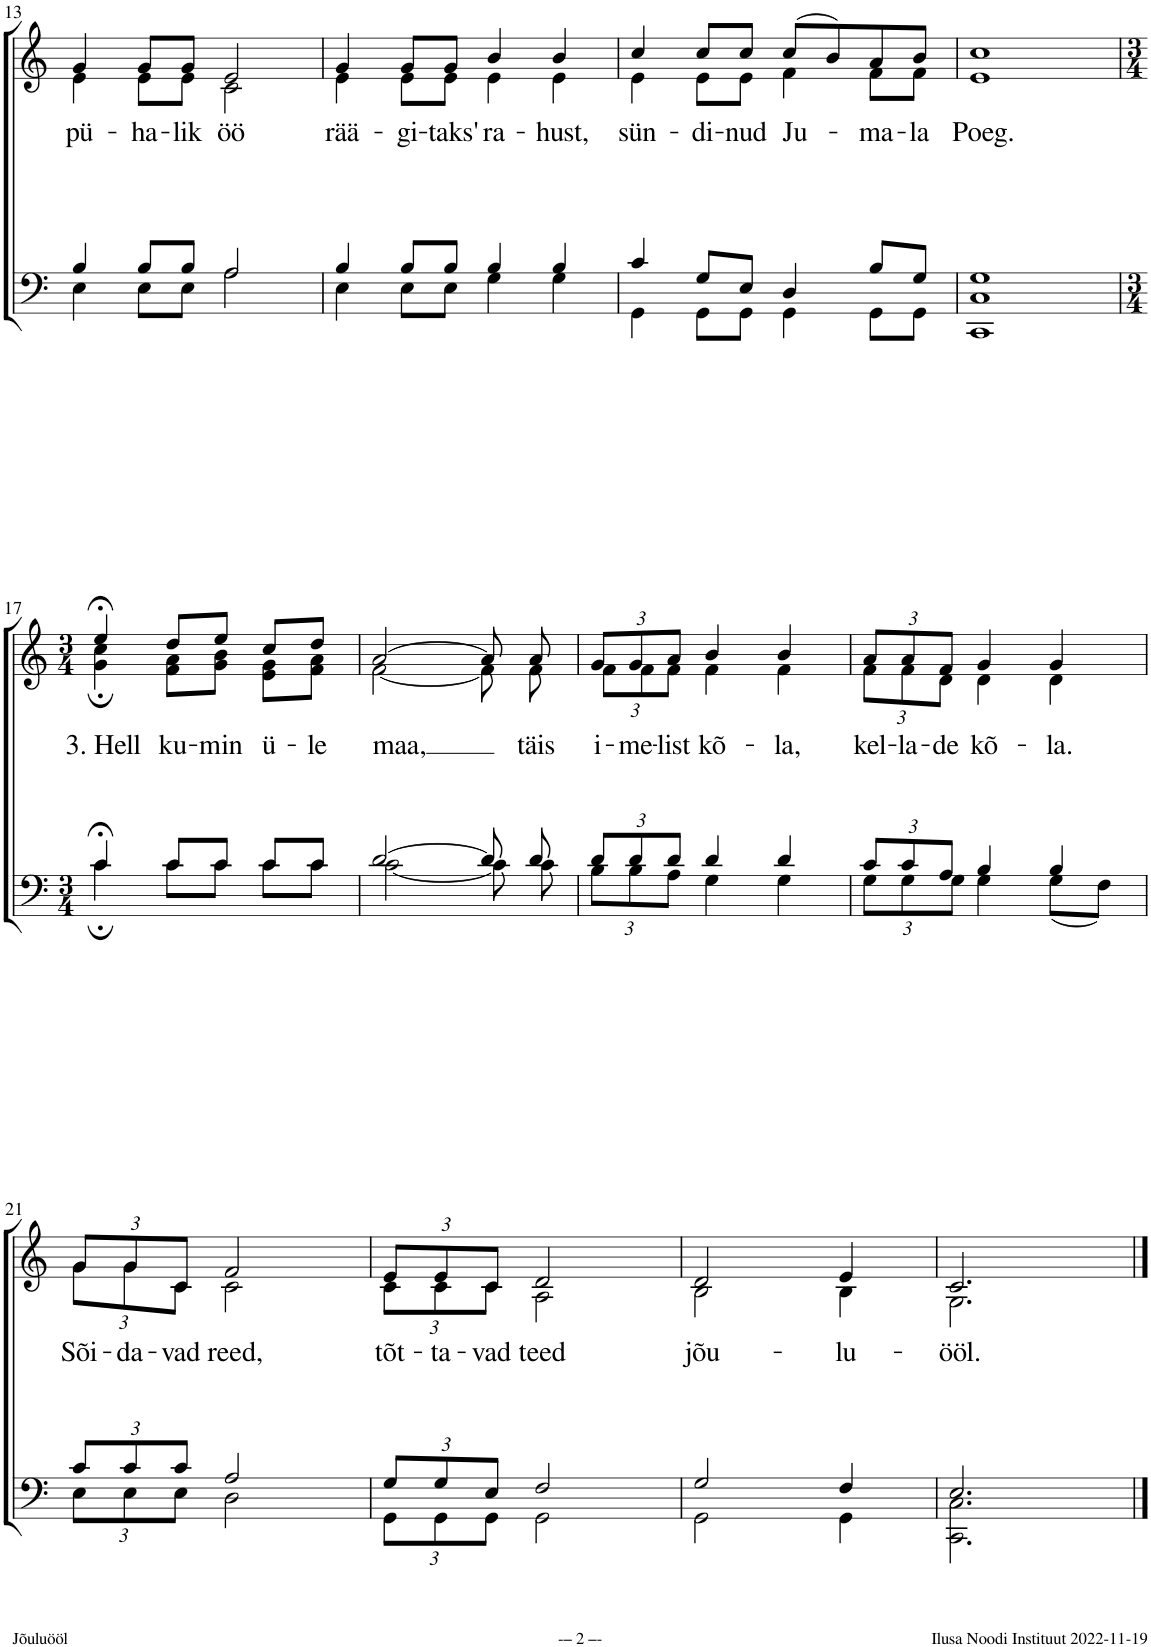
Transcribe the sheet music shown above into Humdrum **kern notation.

**kern	**kern	**text
*part2	*part1	*part1
*staff2	*staff1	*staff1
*I"T B	*I"S A	*
!!LO:PB:g=z
*clefF4	*clefG2	*
*	*Trd1c2	*
*k[]	*k[]	*
*M4/4	*M4/4	*
=13	=13	=13
*^	*	*
!	!	!	!LO:LY:b
*	*	*^	*
4B/	4E\	4g/	4e\	pü-
!	!	!	!	!LO:LY:b
8B/L	8E\L	8g/L	8e\L	-ha-
!	!	!	!	!LO:LY:b
8B/J	8E\J	8g/J	8e\J	-lik
!	!	!	!	!LO:LY:b
2A/	2A\	2e/	2c\	öö
=14	=14	=14	=14	=14
!	!	!	!	!LO:LY:b
4B/	4E\	4g/	4e\	rää-
!	!	!	!	!LO:LY:b
8B/L	8E\L	8g/L	8e\L	-gi-
!	!	!	!	!LO:LY:b
8B/J	8E\J	8g/J	8e\J	-taks'
!	!	!	!	!LO:LY:b
4B/	4G\	4b/	4e\	ra-
!	!	!	!	!LO:LY:b
4B/	4G\	4b/	4e\	-hust,
=15	=15	=15	=15	=15
!	!	!	!	!LO:LY:b
4c/	4GG\	4cc/	4e\	sün-
!	!	!	!	!LO:LY:b
8G/L	8GG\L	8cc/L	8e\L	-di-
!	!	!	!	!LO:LY:b
8E/J	8GG\J	8cc/J	8e\J	-nud
!	!	!	!	!LO:LY:b
4D/	4GG\	(8cc/L	4f\	Ju-
.	.	8b/)	.	.
!	!	!	!	!LO:LY:b
8B/L	8GG\L	8a/	8f\L	-ma-
!	!	!	!	!LO:LY:b
8G/J	8GG\J	8b/J	8f\J	-la
=16	=16	=16	=16	=16
!	!	!	!	!LO:LY:b
1G	1CC 1C	1cc	1e	Poeg.
!!LO:LB:g=z	!!
=17	=17	=17	=17	=17
*M3/4	*	*M3/4	*	*
!	!	!	!	!LO:LY:b
4c;</	4c;\	4ee;</	4g\; 4cc\;	3. Hell
!	!	!	!	!LO:LY:b
8c/L	8c\L	8dd/L	8f\ 8a\L	ku-
!	!	!	!	!LO:LY:b
8c/J	8c\J	8ee/J	8g\ 8b\J	-min
!	!	!	!	!LO:LY:b
8c/L	8c\L	8cc/L	8e\ 8g\L	ü-
!	!	!	!	!LO:LY:b
8c/J	8c\J	8dd/J	8f\ 8a\J	-le
=18	=18	=18	=18	=18
!	!	!	!	!LO:LY:b
[2d/	[2c\	[2a/	[2f\	maa,
8d/]	8c\]	8a/]	8f\]	.
!	!	!	!	!LO:LY:b
8d/	8c\	8a/	8f\	täis
=19	=19	=19	=19	=19
*Xbrackettup	*	*Xbrackettup	*	*
!	!	!	!	!LO:LY:b
12d/L	12B\L	12g/L	12f\L	i-
!	!	!	!	!LO:LY:b
12d/	12B\	12g/	12f\	-me-
!	!	!	!	!LO:LY:b
12d/J	12A\J	12a/J	12f\J	-list
!	!	!	!	!LO:LY:b
4d/	4G\	4b/	4f\	kõ-
!	!	!	!	!LO:LY:b
4d/	4G\	4b/	4f\	-la,
=20	=20	=20	=20	=20
!	!	!	!	!LO:LY:b
12c/L	12G\L	12a/L	12f\L	kel-
!	!	!	!	!LO:LY:b
12c/	12G\	12a/	12f\	-la-
!	!	!	!	!LO:LY:b
12A/J	12G\J	12f/J	12d\J	-de
!	!	!	!	!LO:LY:b
4B/	4G\	4g/	4d\	kõ-
!	!	!	!	!LO:LY:b
4B/	(8G\L	4g/	4d\	-la.
.	8F\J)	.	.	.
!!LO:LB:g=z	!!
=21	=21	=21	=21	=21
!	!	!	!	!LO:LY:b
12c/L	12E\L	12g/L	12g\L	Sõi-
!	!	!	!	!LO:LY:b
12c/	12E\	12g/	12g\	-da-
!	!	!	!	!LO:LY:b
12c/J	12E\J	12c/J	12c\J	-vad
!	!	!	!	!LO:LY:b
2A/	2D\	2f/	2c\	reed,
=22	=22	=22	=22	=22
!	!	!	!	!LO:LY:b
12G/L	12GG\L	12e/L	12c\L	tõt-
!	!	!	!	!LO:LY:b
12G/	12GG\	12e/	12c\	-ta-
!	!	!	!	!LO:LY:b
12E/J	12GG\J	12c/J	12c\J	-vad
!	!	!	!	!LO:LY:b
2F/	2GG\	2d/	2A\	teed
=23	=23	=23	=23	=23
!	!	!	!	!LO:LY:b
2G/	2GG\	2d/	2B\	jõu-
!	!	!	!	!LO:LY:b
4F/	4GG\	4e/	4B\	-lu-
=24	=24	=24	=24	=24
!	!	!	!	!LO:LY:b
2.E/	2.CC\ 2.C\	2.c/	2.G\	-ööl.
*v	*v	*	*	*
*	*v	*v	*
==	==	==
*-	*-	*-
